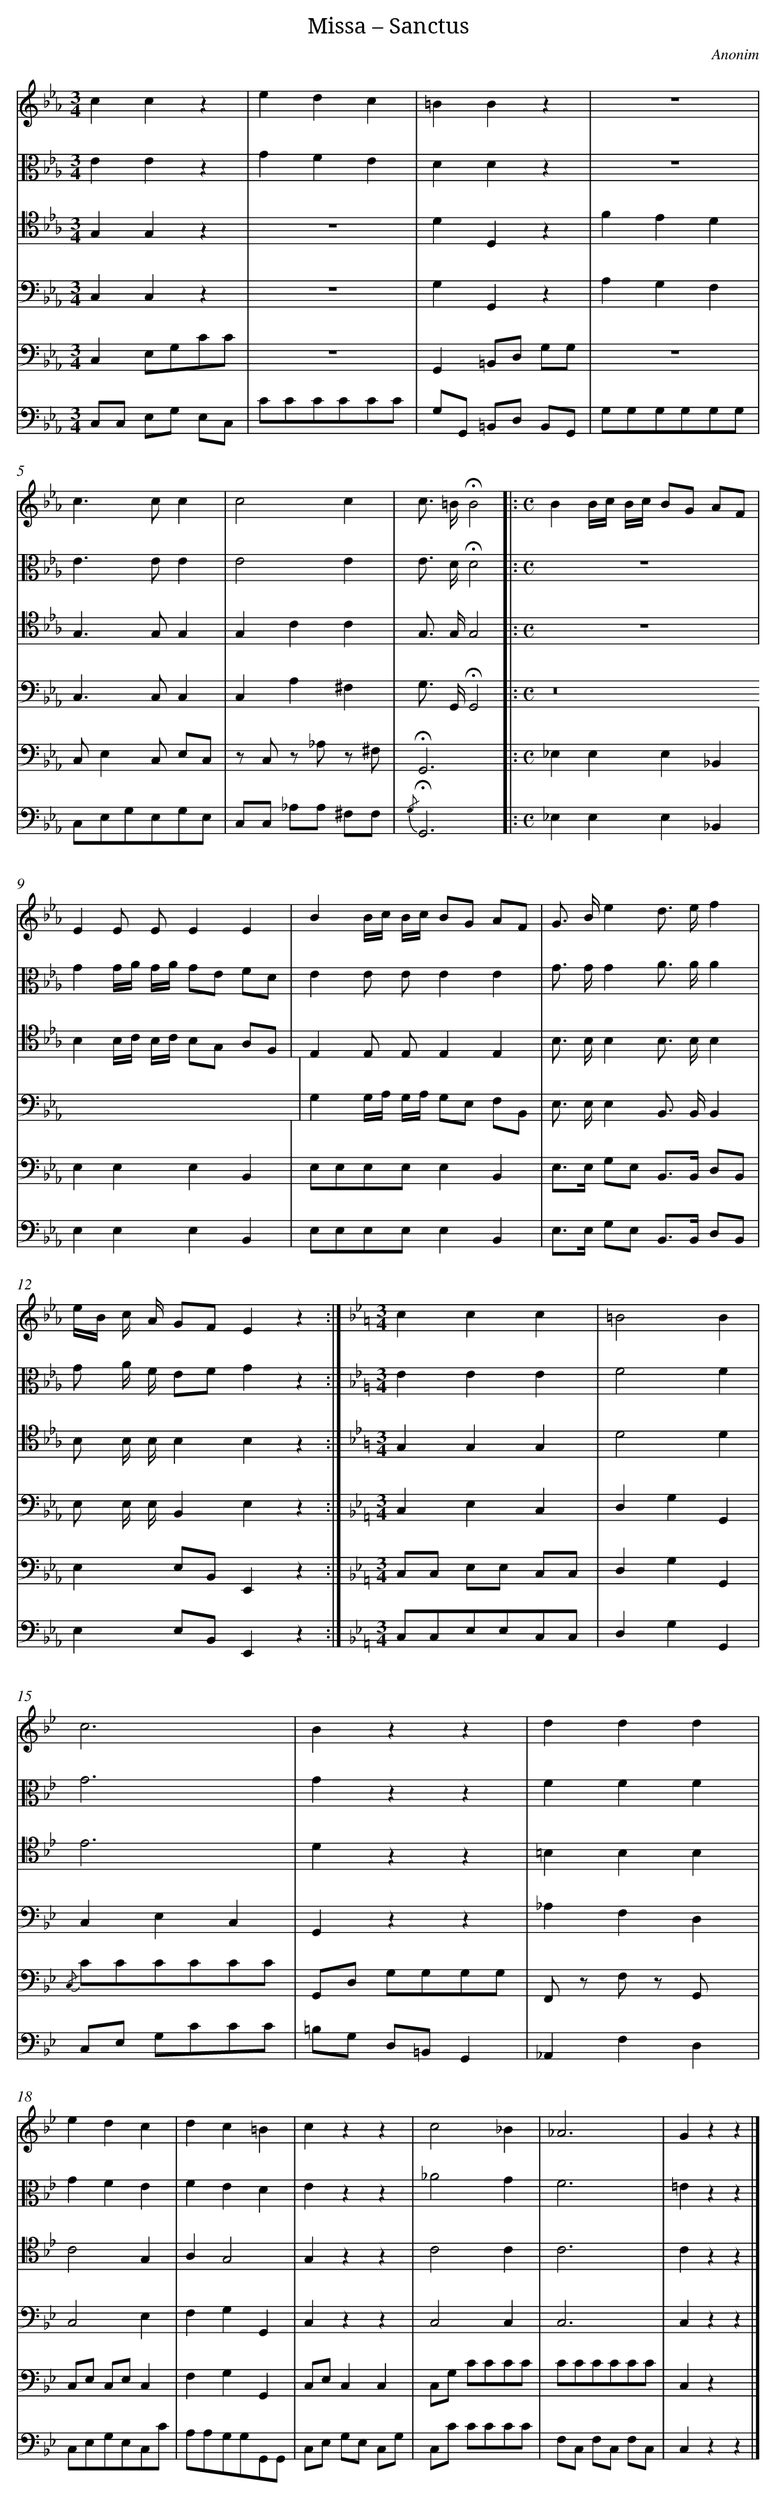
X:1
T: Missa – Sanctus
C: Anonim
L: 1/8
M: 3/4
V: 1
V: 2 clef=alto
V: 3 clef=tenor
V: 4 clef=bass
V: 5 clef=bass
V: 6 clef=bass
K: Eb
[V:1] c2c2z2 |
[V:2] E2E2z2 |
[V:3] G,2G,2z2 |
[V:4] C,2C,2z2 |
[V:5] C,2E,G,CC |
[V:6] C,C, E,G, E,C, |
[V:1] e2d2c2 |
[V:2] G2F2E2 |
[V:3] z6 |
[V:4] z6 |
[V:5] z6 |
[V:6] CCCCCC |
[V:1] =B2B2z2 |
[V:2] D2D2z2 |
[V:3] D2D,2z2 |
[V:4] G,2G,,2z2 |
[V:5] G,,2=B,,D, G,G, |
[V:6] G,G,, =B,,D, B,,G,, |
[V:1] z6 |
[V:2] z6 |
[V:3] F2E2D2 |
[V:4] A,2G,2F,2 |
[V:5] z6 |
[V:6] G,G,G,G,G,G, |
[V:1] c2>c2c2 |
[V:2] E2>E2E2 |
[V:3] G,2>G,2G,2 |
[V:4] C,2>C,2C,2 |
[V:5] C,E,2C, E,C, |
[V:6] C,E,G,E,G,E, |
[V:1] c4c2 |
[V:2] E4E2 |
[V:3] G,2C2C2 |
[V:4] C,2A,2^F,2 |
[V:5] z C, z _A, z ^F, |
[V:6] C,C, _A,A, ^F,F, |
[V:1] c> =B!fermata!B4 ]|:
[V:2] E> D!fermata!D4 ]|:
[V:3] G,> G,G,4 ]|:
[V:4] G,> G,,!fermata!G,,4 ]|:
[V:5] !fermata!G,,6 ]|:
[V:6] {/G,}!fermata!G,,6 ]|:
[V:1] [M:C]B2B/c/ B/c/ BG AF |
[V:2] [M:C]z8 |
[V:3] [M:C]z8 |
[V:4] [M:C]z16 [|]
[V:5] [M:C]_E,2E,2E,2_B,,2 |
[V:6] [M:C]_E,2E,2E,2_B,,2 |
[V:1] E2E EE2E2 |
[V:2] G2G/A/ G/A/ GE FD |
[V:3] B,2B,/C/ B,/C/ B,G, A,F, |
[V:4]  |
[V:5] E,2E,2E,2B,,2 |
[V:6] E,2E,2E,2B,,2 |
[V:1] B2B/c/ B/c/ BG AF |
[V:2] E2E EE2E2 |
[V:3] E,2E, E,E,2E,2 |
[V:4] G,2G,/A,/ G,/A,/ G,E, F,B,, |
[V:5] E,E,E,E,E,2B,,2 |
[V:6] E,E,E,E,E,2B,,2 |
[V:1] G> Be2d> ef2 |
[V:2] G> GG2A> AA2 |
[V:3] B,> B,B,2B,> B,B,2 |
[V:4] E,> E,E,2B,,> B,,B,,2 |
[V:5] E,>E, G,E, B,,>B,, D,B,, |
[V:6] E,>E, G,E, B,,>B,, D,B,, |
[V:1] e/B/ c/ A/ GFE2z2 :|]
[V:2] G A/ F/ EFG2z2 :|]
[V:3] B, B,/ B,/B,2B,2z2 :|]
[V:4] E, E,/ E,/B,,2E,2z2 :|]
[V:5] E,2E,B,,E,,2z2 :|]
[V:6] E,2E,B,,E,,2z2 :|]
[V:1]  [K:Bb] [M:3/4]c2c2c2 |
[V:2]  [K:Bb] [M:3/4]E2E2E2 |
[V:3]  [K:Bb] [M:3/4]G,2G,2G,2 |
[V:4]  [K:Bb] [M:3/4]C,2E,2C,2 |
[V:5]  [K:Bb] [M:3/4]C,C, E,E, C,C, |
[V:6]  [K:Bb] [M:3/4]C,C,E,E,C,C, |
[V:1] =B4B2 |
[V:2] F4F2 |
[V:3] D4D2 |
[V:4] D,2G,2G,,2 |
[V:5] D,2G,2G,,2 |
[V:6] D,2G,2G,,2 |
[V:1] c6 |
[V:2] G6 |
[V:3] E6 |
[V:4] C,2E,2C,2 |
[V:5] {/C,} CCCCCC |
[V:6] C,E, G,CCC |
[V:1] B2z2z2 |
[V:2] G2z2z2 |
[V:3] D2z2z2 |
[V:4] G,,2z2z2 |
[V:5] G,,D, G,G,G,G, |
[V:6] =B,G, D,=B,,G,,2 |
[V:1] d2d2d2 |
[V:2] F2F2F2 |
[V:3] =B,2B,2B,2 |
[V:4] _A,2F,2D,2 |
[V:5] F,, z F, z G,, x |
[V:6] _A,,2F,2D,2 |
[V:1] e2d2c2 |
[V:2] G2F2E2 |
[V:3] C4G,2 |
[V:4] C,4E,2 |
[V:5] C,E, C,E,C,2 |
[V:6] C,E,G,E,C,C |
[V:1] d2c2=B2 |
[V:2] F2E2D2 |
[V:3] A,2G,4 |
[V:4] F,2G,2G,,2 |
[V:5] F,2G,2G,,2 |
[V:6] A,A,G,G,G,,G,, |
[V:1] c2z2z2 |
[V:2] E2z2z2 |
[V:3] G,2z2z2 |
[V:4] C,2z2z2 |
[V:5] C,E,C,2C,2 |
[V:6] C,E, G,E, C,G, |
[V:1] c4_B2 |
[V:2] _A4G2 |
[V:3] C4C2 |
[V:4] C,4C,2 |
[V:5] C,G, CCCC |
[V:6] C,C CCCC |
[V:1] _A6 |
[V:2] F6 |
[V:3] C6 |
[V:4] C,6 |
[V:5] CCCCCC |
[V:6] F,C, F,C, F,C, |
[V:1] G2z2z2 |]
[V:2] =E2z2z2 |]
[V:3] C2z2z2 |]
[V:4] C,2z2z2 |]
[V:5] C,2z2x2 |]
[V:6] C,2z2z2 |]
